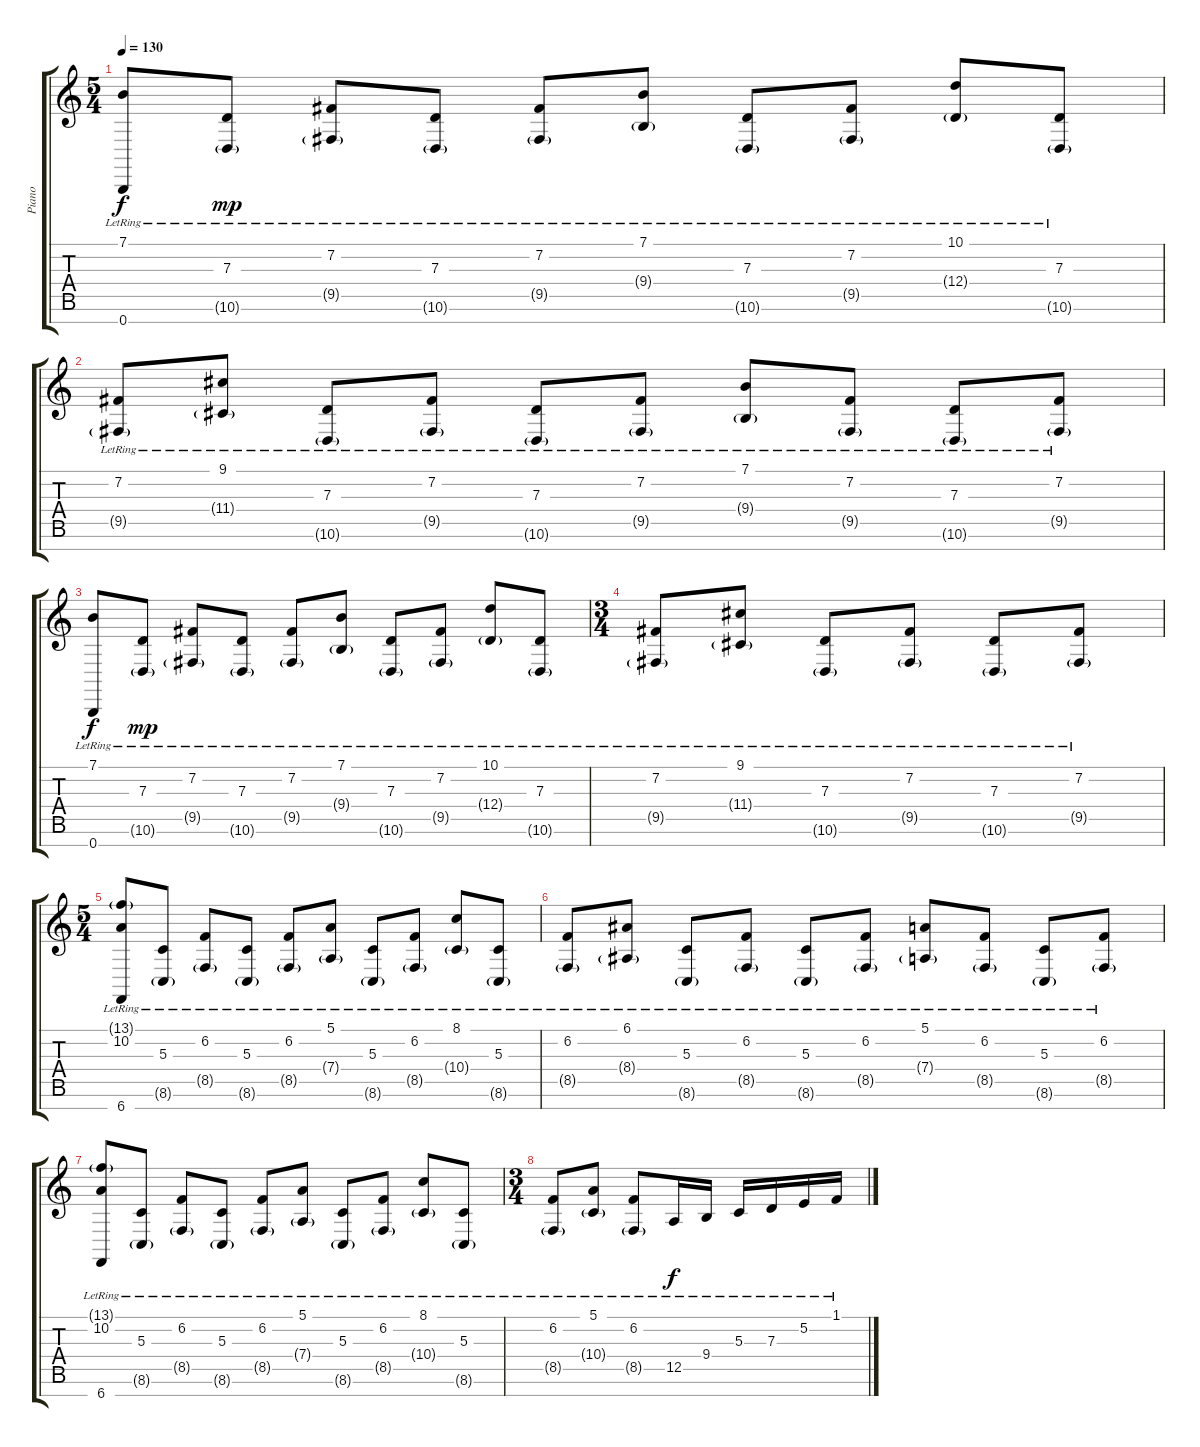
\track ("Piano" "Piano") {instrument acousticgrandpiano}
\staff {score tabs}
\tuning (E4 B3 G3 D3 A2 E2 B1) {hide}
\ts (5 4)
\tempo 130
\clef g2
\ks c
(7.1{lr} 0.7{lr}).8{dy f} (7.3{lr} 10.6{g lr}).8{dy mp} (7.2{lr} 9.5{g lr}).8 (7.3{lr} 10.6{g lr}).8 (7.2{lr} 9.5{g lr}).8 (7.1{lr} 9.4{g lr}).8 (7.3{lr} 10.6{g lr}).8 (7.2{lr} 9.5{g lr}).8 (10.1{lr} 12.4{g lr}).8 (7.3{lr} 10.6{g lr}).8 |
(7.2{lr} 9.5{g lr}).8 (9.1{lr} 11.4{g lr}).8 (7.3{lr} 10.6{g lr}).8 (7.2{lr} 9.5{g lr}).8 (7.3{lr} 10.6{g lr}).8 (7.2{lr} 9.5{g lr}).8 (7.1{lr} 9.4{g lr}).8 (7.2{lr} 9.5{g lr}).8 (7.3{lr} 10.6{g lr}).8 (7.2{lr} 9.5{g lr}).8 |
(7.1{lr} 0.7{lr}).8{dy f} (7.3{lr} 10.6{g lr}).8{dy mp} (7.2{lr} 9.5{g lr}).8 (7.3{lr} 10.6{g lr}).8 (7.2{lr} 9.5{g lr}).8 (7.1{lr} 9.4{g lr}).8 (7.3{lr} 10.6{g lr}).8 (7.2{lr} 9.5{g lr}).8 (10.1{lr} 12.4{g lr}).8 (7.3{lr} 10.6{g lr}).8 |
\ts (3 4)
(7.2{lr} 9.5{g lr}).8 (9.1{lr} 11.4{g lr}).8 (7.3{lr} 10.6{g lr}).8 (7.2{lr} 9.5{g lr}).8 (7.3{lr} 10.6{g lr}).8 (7.2{lr} 9.5{g lr}).8 |
\ts (5 4)
(13.1{g lr} 10.2{lr} 6.7{lr}).8 (5.3{lr} 8.6{g lr}).8 (6.2{lr} 8.5{g lr}).8 (5.3{lr} 8.6{g lr}).8 (6.2{lr} 8.5{g lr}).8 (5.1{lr} 7.4{g lr}).8 (5.3{lr} 8.6{g lr}).8 (6.2{lr} 8.5{g lr}).8 (8.1{lr} 10.4{g lr}).8 (5.3{lr} 8.6{g lr}).8 |
(6.2{lr} 8.5{g lr}).8 (6.1{lr} 8.4{g lr}).8 (5.3{lr} 8.6{g lr}).8 (6.2{lr} 8.5{g lr}).8 (5.3{lr} 8.6{g lr}).8 (6.2{lr} 8.5{g lr}).8 (5.1{lr} 7.4{g lr}).8 (6.2{lr} 8.5{g lr}).8 (5.3{lr} 8.6{g lr}).8 (6.2{lr} 8.5{g lr}).8 |
(13.1{g lr} 10.2{lr} 6.7{lr}).8 (5.3{lr} 8.6{g lr}).8 (6.2{lr} 8.5{g lr}).8 (5.3{lr} 8.6{g lr}).8 (6.2{lr} 8.5{g lr}).8 (5.1{lr} 7.4{g lr}).8 (5.3{lr} 8.6{g lr}).8 (6.2{lr} 8.5{g lr}).8 (8.1{lr} 10.4{g lr}).8 (5.3{lr} 8.6{g lr}).8 |
\ts (3 4)
(6.2{lr} 8.5{g lr}).8 (5.1{lr} 10.4{g lr}).8 (6.2{lr} 8.5{g lr}).8 12.5{lr}.16{dy f} 9.4{lr}.16 5.3{lr}.16 7.3{lr}.16 5.2{lr}.16 1.1{lr}.16
